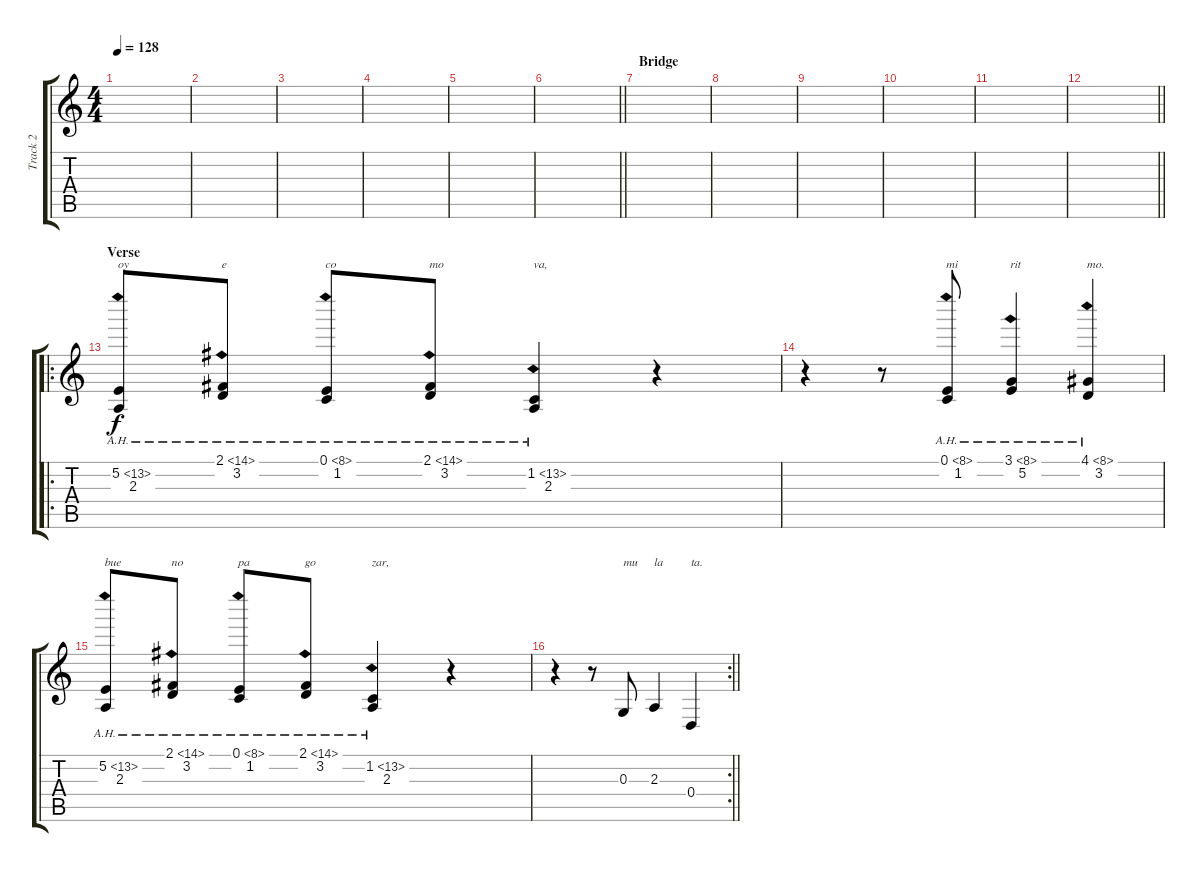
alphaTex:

\track ("Track 2" "Track 2") {instrument rockorgan}
\staff {score tabs}
\tuning (E4 B3 G3 D3 A2 E2) {hide}
\ts (4 4)
\tempo 128
\clef g2
\ks c
|
|
|
|
|
\barLineRight lightlight
|
\section ("" "Bridge")
|
|
|
|
|
\barLineRight lightlight
|
\ro
\section ("" "Verse")
(5.2{ah 8} 2.3).8{txt "oy"} (2.1{ah 12} 3.2).8{txt "e"} (0.1{ah 8} 1.2).8{txt "co"} (2.1{ah 12} 3.2).8{txt "mo"} (1.2{ah 12} 2.3).4{txt "va,"} r.4 |
r.4 r.8 (0.1{ah 8} 1.2).8{txt "mi"} (3.1{ah 5} 5.2).4{txt "rit"} (4.1{ah 4} 3.2).4{txt "mo."} |
(5.2{ah 8} 2.3).8{txt "bue"} (2.1{ah 12} 3.2).8{txt "no"} (0.1{ah 8} 1.2).8{txt "pa"} (2.1{ah 12} 3.2).8{txt "go"} (1.2{ah 12} 2.3).4{txt "zar,"} r.4 |
\rc 2
\barLineRight lightlight
r.4 r.8 0.3.8{txt "mu"} 2.3.4{txt "la"} 0.4.4{txt "ta."}
